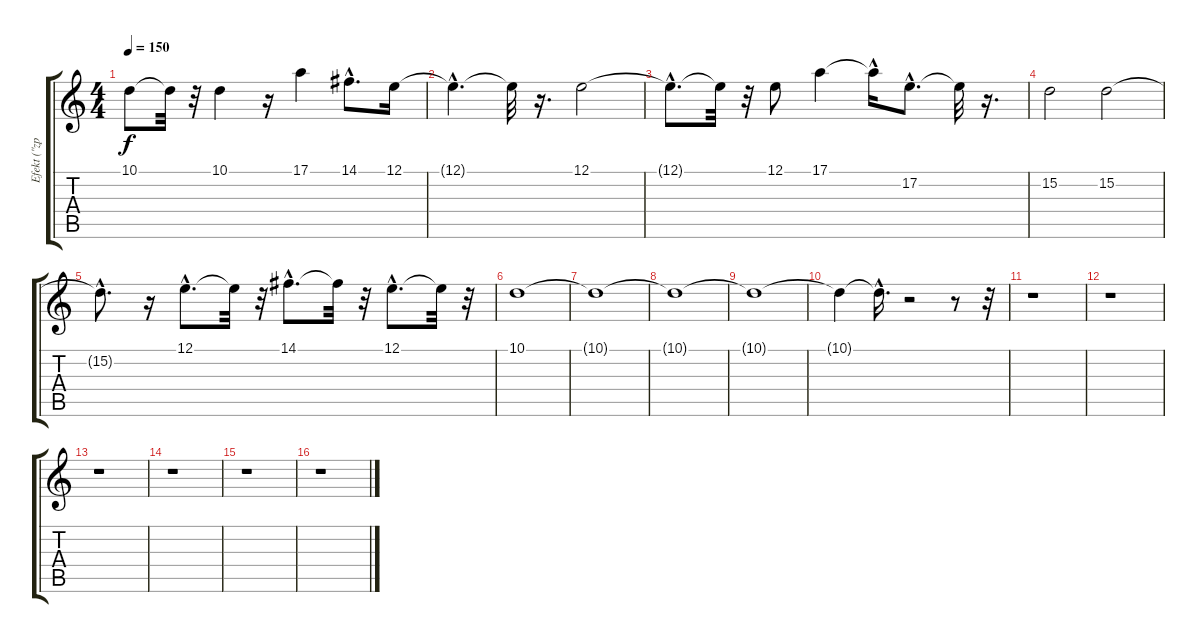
\track ("Efekt (\"zpìv 2\")" "Efekt (\"zp") {instrument synthstrings1}
\staff {score tabs}
\tuning (E4 B3 G3 D3 A2 E2) {hide}
\ts (4 4)
\tempo 150
\clef g2
\ks c
10.1{t}.8{dy f} 10.1{t}.32 r.32 10.1.4 r.16 17.1.4 14.1{hac}.8{d} 12.1.16 |
12.1{hac t}.4{d} 12.1{t}.32 r.16{d} 12.1.2 |
12.1{hac t}.8{d} 12.1{t}.32 r.32 12.1.8 17.1.4 17.1{hac t}.16 17.2{hac}.8{d} 17.2{t}.32 r.16{d} |
15.2.2 15.2.2 |
15.2{hac t}.8{d} r.16 12.1{hac}.8{d} 12.1{t}.32 r.32 14.1{hac}.8{d} 14.1{t}.32 r.32 12.1{hac}.8{d} 12.1{t}.32 r.32 |
10.1.1 |
10.1{t}.1 |
10.1{t}.1 |
10.1{t}.1 |
10.1{t}.4 10.1{hac t}.16{d} r.2 r.8 r.32 |
r.1 |
r.1 |
r.1 |
r.1 |
r.1 |
r.1
